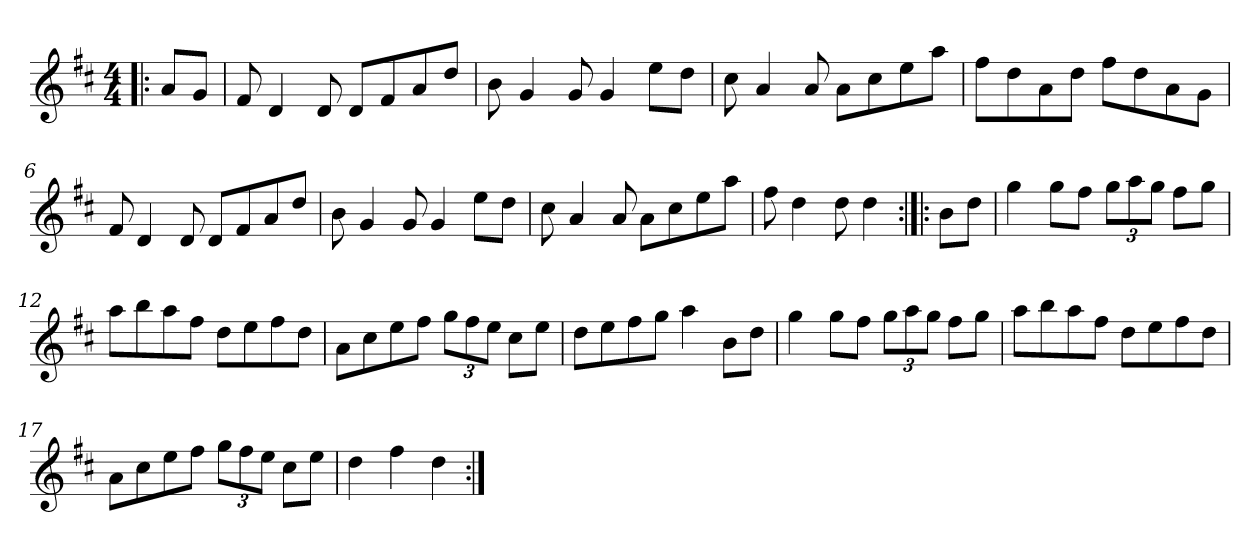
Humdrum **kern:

**kern
*part1
*staff1
*clefG2
*k[f#c#]
*D:
*M4/4
=1!|:
8a/L
8g/J
=2
8f#/
4d/
8d/
8d/L
8f#/
8a/
8dd/J
=3
8b\
4g/
8g/
4g/
8ee\L
8dd\J
=4
8cc#\
4a/
8a/
8a\L
8cc#\
8ee\
8aa\J
=5
8ff#\L
8dd\
8a\
8dd\J
8ff#\L
8dd\
8a\
8g\J
=6
8f#/
4d/
8d/
8d/L
8f#/
8a/
8dd/J
!!LO:LB:g=z
=7
8b\
4g/
8g/
4g/
8ee\L
8dd\J
=8
8cc#\
4a/
8a/
8a\L
8cc#\
8ee\
8aa\J
=9
8ff#\
4dd\
8dd\
4dd\
=10:|!|:
8b\L
8dd\J
=11
4gg\
8gg\L
8ff#\J
*Xbrackettup
12gg\L
12aa\
12gg\J
8ff#\L
8gg\J
=12
8aa\L
8bb\
8aa\
8ff#\J
8dd\L
8ee\
8ff#\
8dd\J
!!LO:LB:g=z
=13
8a\L
8cc#\
8ee\
8ff#\J
12gg\L
12ff#\
12ee\J
8cc#\L
8ee\J
=14
8dd\L
8ee\
8ff#\
8gg\J
4aa\
8b\L
8dd\J
=15
4gg\
8gg\L
8ff#\J
12gg\L
12aa\
12gg\J
8ff#\L
8gg\J
=16
8aa\L
8bb\
8aa\
8ff#\J
8dd\L
8ee\
8ff#\
8dd\J
=17
8a\L
8cc#\
8ee\
8ff#\J
12gg\L
12ff#\
12ee\J
8cc#\L
8ee\J
!!LO:LB:g=z
=18
4dd\
4ff#\
4dd\
=:|!
*-
